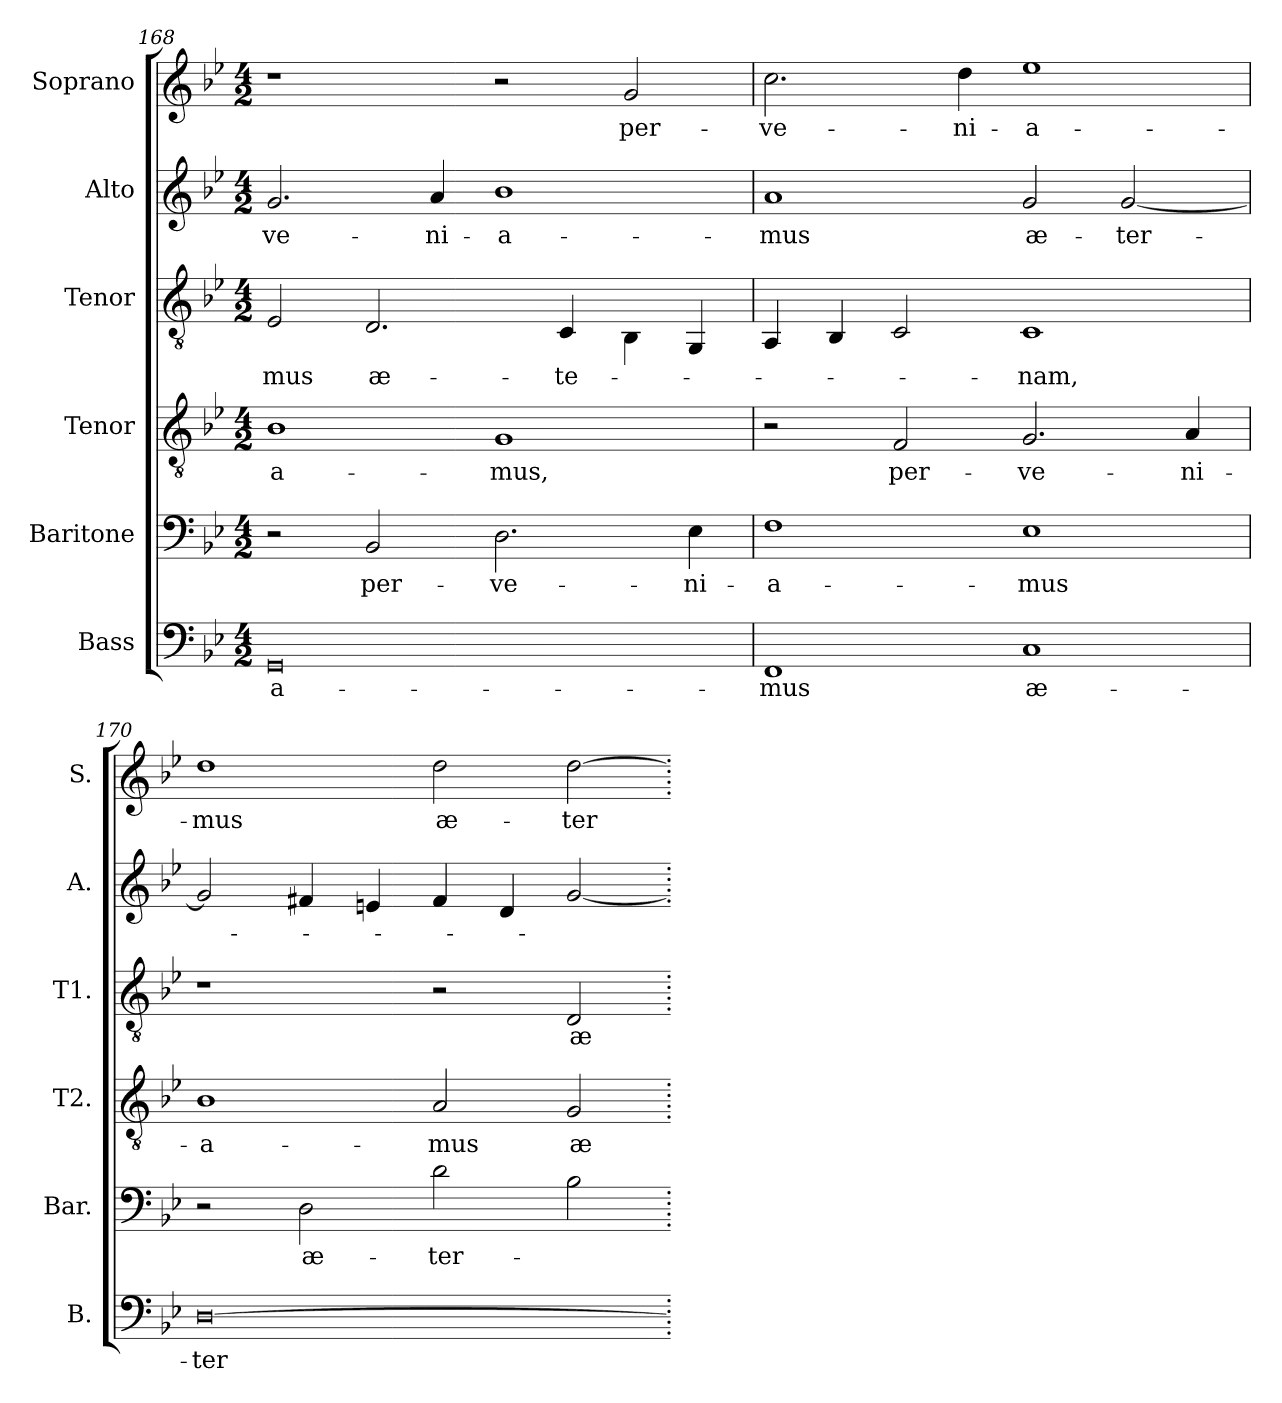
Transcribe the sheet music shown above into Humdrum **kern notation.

**kern	**text	**kern	**text	**kern	**text	**kern	**text	**kern	**text	**kern	**text
*part6	*part6	*part5	*part5	*part4	*part4	*part3	*part3	*part2	*part2	*part1	*part1
*staff6	*staff6	*staff5	*staff5	*staff4	*staff4	*staff3	*staff3	*staff2	*staff2	*staff1	*staff1
*I"Bass	*	*I"Baritone	*	*I"Tenor	*	*I"Tenor	*	*I"Alto	*	*I"Soprano	*
*I'B.	*	*I'Bar.	*	*I'T2.	*	*I'T1.	*	*I'A.	*	*I'S.	*
*clefF4	*	*clefF4	*	*clefGv2	*	*clefGv2	*	*clefG2	*	*clefG2	*
*	*	*	*	*ITrd7c12	*	*	*	*	*	*	*
*k[b-e-]	*	*k[b-e-]	*	*k[b-e-]	*	*k[b-e-]	*	*k[b-e-]	*	*k[b-e-]	*
*B-:	*	*B-:	*	*B-:	*	*B-:	*	*B-:	*	*B-:	*
*M4/2	*	*M4/2	*	*M4/2	*	*M4/2	*	*M4/2	*	*M4/2	*
=168	=168	=168	=168	=168	=168	=168	=168	=168	=168	=168	=168
!	!LO:LY:b:color=#000000	!	!	!	!	!	!	!	!	!	!
!	!	!	!	!	!LO:LY:b:color=#000000	!	!	!	!	!	!
!	!	!	!	!	!	!	!LO:LY:b:color=#000000	!	!	!	!
!	!	!	!	!	!	!	!	!	!LO:LY:b:color=#000000	!	!
0GGi	-a-	2r	.	1BB-i	-a-	2E-i/	-mus	2.gi/	-ve-	1r	.
!	!	!	!LO:LY:b:color=#000000	!	!	!	!	!	!	!	!
!	!	!	!	!	!	!	!LO:LY:b:color=#000000	!	!	!	!
.	.	2BB-i/	per-	.	.	2.Di/	æ-	.	.	.	.
!	!	!	!	!	!	!	!	!	!LO:LY:b:color=#000000	!	!
.	.	.	.	.	.	.	.	4ai/	-ni-	.	.
!	!	!	!LO:LY:b:color=#000000	!	!	!	!	!	!	!	!
!	!	!	!	!	!LO:LY:b:color=#000000	!	!	!	!	!	!
!	!	!	!	!	!	!	!	!	!LO:LY:b:color=#000000	!	!
.	.	2.Di\	-ve-	1GGi	-mus,	.	.	1b-i	-a-	2r	.
!	!	!	!	!	!	!	!LO:LY:b:color=#000000	!	!	!	!
.	.	.	.	.	.	4Ci/	-te-	.	.	.	.
!	!	!	!	!	!	!	!	!	!	!	!LO:LY:b:color=#000000
.	.	.	.	.	.	4BB-i\	.	.	.	2gi/	per-
!	!	!	!LO:LY:b:color=#000000	!	!	!	!	!	!	!	!
.	.	4E-i\	-ni-	.	.	4GGi/	.	.	.	.	.
=169	=169	=169	=169	=169	=169	=169	=169	=169	=169	=169	=169
!	!LO:LY:b:color=#000000	!	!	!	!	!	!	!	!	!	!
!	!	!	!LO:LY:b:color=#000000	!	!	!	!	!	!	!	!
!	!	!	!	!	!	!	!	!	!LO:LY:b:color=#000000	!	!
!	!	!	!	!	!	!	!	!	!	!	!LO:LY:b:color=#000000
1FFi	-mus	1Fi	-a-	2r	.	4AAi/	.	1ai	-mus	2.cci\	-ve-
.	.	.	.	.	.	4BB-i/	.	.	.	.	.
!	!	!	!	!	!LO:LY:b:color=#000000	!	!	!	!	!	!
.	.	.	.	2FFi/	per-	2Ci/	.	.	.	.	.
!	!	!	!	!	!	!	!	!	!	!	!LO:LY:b:color=#000000
.	.	.	.	.	.	.	.	.	.	4ddi\	-ni-
!	!LO:LY:b:color=#000000	!	!	!	!	!	!	!	!	!	!
!	!	!	!LO:LY:b:color=#000000	!	!	!	!	!	!	!	!
!	!	!	!	!	!LO:LY:b:color=#000000	!	!	!	!	!	!
!	!	!	!	!	!	!	!LO:LY:b:color=#000000	!	!	!	!
!	!	!	!	!	!	!	!	!	!LO:LY:b:color=#000000	!	!
!	!	!	!	!	!	!	!	!	!	!	!LO:LY:b:color=#000000
1Ci	æ-	1E-i	-mus	2.GGi/	-ve-	1Ci	-nam,	2gi/	æ-	1ee-i	-a-
!	!	!	!	!	!	!	!	!	!LO:LY:b:color=#000000	!	!
.	.	.	.	.	.	.	.	[2gi/	-ter-	.	.
!	!	!	!	!	!LO:LY:b:color=#000000	!	!	!	!	!	!
.	.	.	.	4AAi/	-ni-	.	.	.	.	.	.
=170	=170	=170	=170	=170	=170	=170	=170	=170	=170	=170	=170
!	!LO:LY:b:color=#000000	!	!	!	!	!	!	!	!	!	!
!	!	!	!	!	!LO:LY:b:color=#000000	!	!	!	!	!	!
!	!	!	!	!	!	!	!	!	!	!	!LO:LY:b:color=#000000
[0Di	-ter-	2r	.	1BB-i	-a-	1r	.	2gi/]	.	1ddi	-mus
!	!	!	!LO:LY:b:color=#000000	!	!	!	!	!	!	!	!
.	.	2Di\	æ-	.	.	.	.	4f#Xi/	.	.	.
.	.	.	.	.	.	.	.	4eni/	.	.	.
!	!	!	!LO:LY:b:color=#000000	!	!	!	!	!	!	!	!
!	!	!	!	!	!LO:LY:b:color=#000000	!	!	!	!	!	!
!	!	!	!	!	!	!	!	!	!	!	!LO:LY:b:color=#000000
.	.	2di\	-ter-	2AAi/	-mus	2r	.	4f#i/	.	2ddi\	æ-
.	.	.	.	.	.	.	.	4di/	.	.	.
!	!	!	!	!	!LO:LY:b:color=#000000	!	!	!	!	!	!
!	!	!	!	!	!	!	!LO:LY:b:color=#000000	!	!	!	!
!	!	!	!	!	!	!	!	!	!	!	!LO:LY:b:color=#000000
.	.	2B-i\	.	2GGi/	æ-	2Di/	æ-	[2gi/	.	[2ddi\	-ter-
=.	=.	=.	=.	=.	=.	=.	=.	=.	=.	=.	=.
*-	*-	*-	*-	*-	*-	*-	*-	*-	*-	*-	*-
